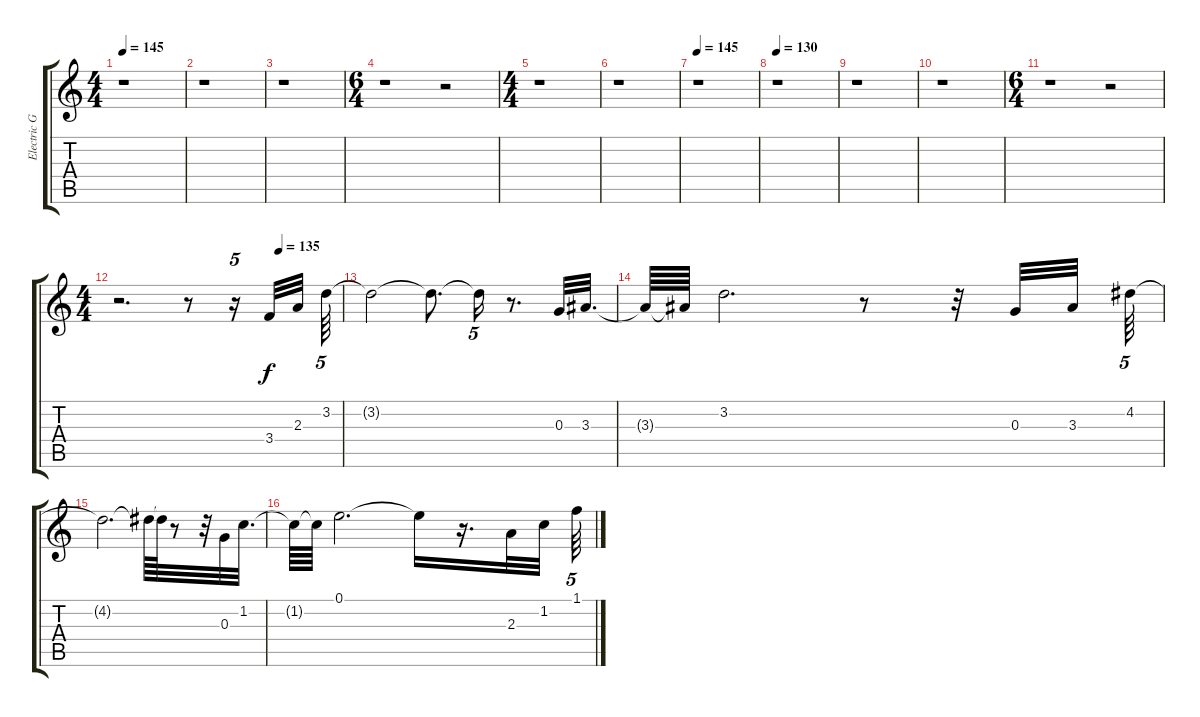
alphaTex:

\track ("Electric Guitar (clean)" "Electric G") {instrument electricguitarclean}
\staff {score tabs}
\tuning (E4 B3 G3 D3 A2 E2) {hide}
\ts (4 4)
\tempo 145
\clef g2
\ks c
r.1{dy f} |
r.1 |
r.1 |
\ts (6 4)
r.1 r.2 |
\ts (4 4)
r.1 |
r.1 |
\tempo 145
r.1 |
\tempo 130
r.1 |
r.1 |
r.1 |
\ts (6 4)
r.1 r.2 |
\ts (4 4)
\tempo (135 0.71875)
r.2{d} r.8 r.16{tu (5 4)} 3.4.32 2.3.32{beam splitsecondary} 3.2.64{tu (5 4)} |
3.2{t}.2 3.2{t}.8{d} 3.2{t}.16{tu (5 4)} r.8{d} 0.3.32 3.3.32{d} |
3.3{t}.64 3.3{t}.64 3.2.2{d} r.8 r.32 0.3.32 3.3.32 4.2.64{tu (5 4)} |
4.2{t}.2{d} 4.2{t}.64 4.2{t}.64 r.8 r.32 0.3.32 1.2.32{d} |
1.2{t}.64 1.2{t}.64 0.1.2{d} 0.1{t}.16 r.16{d} 2.3.32 1.2.32 1.1.64{tu (5 4)}
